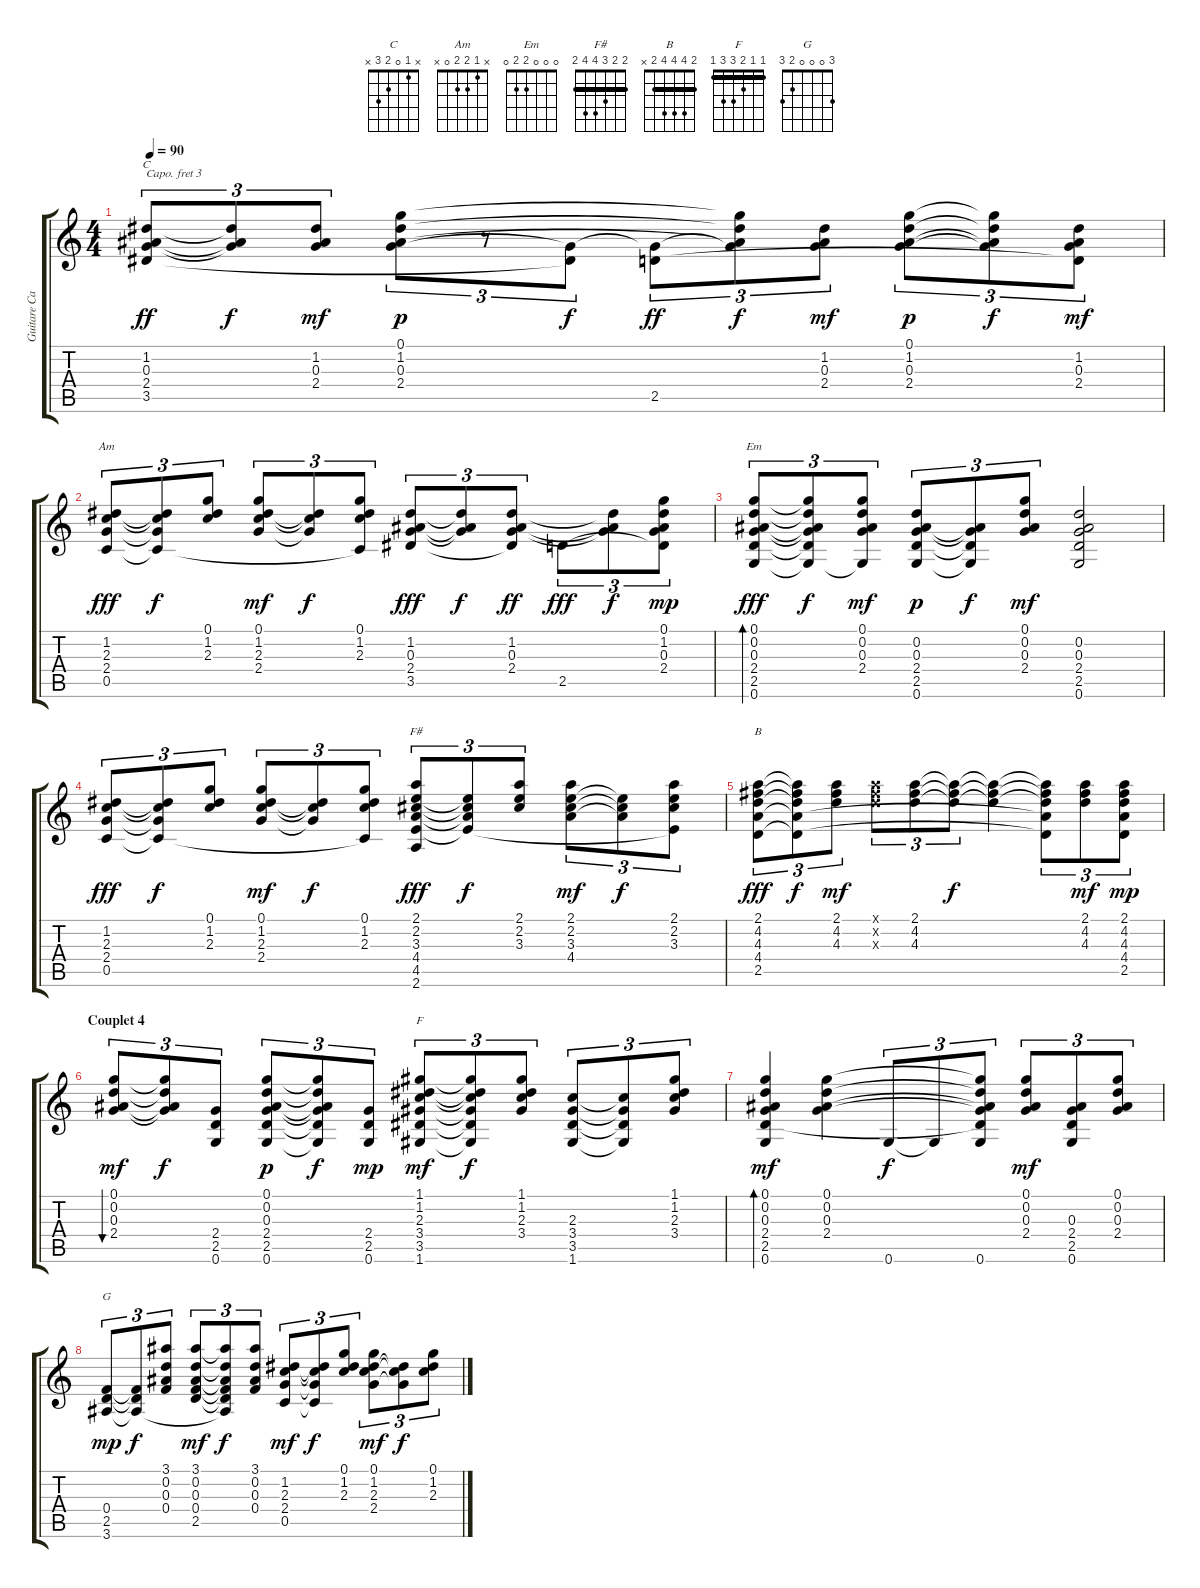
\track ("Guitare Capo 3" "Guitare Ca") {instrument acousticguitarsteel}
\staff {score tabs}
\capo 3
\tuning (E4 B3 G3 D3 A2 E2) {hide}
\chord ("C" x 1 0 2 3 x)
\chord ("Am" x 1 2 2 0 x)
\chord ("Em" 0 0 0 2 2 0)
\chord ("F#" 2 2 3 4 4 2) {barre 2}
\chord ("B" 2 4 4 4 2 x) {barre 2}
\chord ("F" 1 1 2 3 3 1) {barre 1}
\chord ("G" 3 0 0 0 2 3)
\ts (4 4)
\tempo 90
\clef g2
\ks c
(1.2 0.3 2.4 3.5).8{tu (3 2) ch "C" dy ff} (1.2{t} 0.3{t} 2.4{t}).8{tu (3 2) dy f} (1.2 0.3 2.4).8{tu (3 2) dy mf} (0.1 1.2 0.3 2.4).8{tu (3 2) dy p} r.8{tu (3 2)} (2.4{t} 3.5{t}).8{tu (3 2) dy f} (2.4{t} 2.5).8{tu (3 2) dy ff} (0.1{t} 1.2{t} 0.3{t} 2.4{t}).8{tu (3 2) dy f} (1.2 0.3 2.4).8{tu (3 2) dy mf} (0.1 1.2 0.3 2.4).8{tu (3 2) dy p} (0.1{t} 1.2{t} 0.3{t} 2.4{t}).8{tu (3 2) dy f} (1.2 0.3 2.4 2.5{t}).8{tu (3 2) dy mf} |
(1.2 2.3 2.4 0.5).8{tu (3 2) ch "Am" dy fff} (1.2{t} 2.3{t} 2.4{t} 0.5{t}).8{tu (3 2) dy f} (0.1 1.2 2.3).8{tu (3 2)} (0.1 1.2 2.3 2.4).8{tu (3 2) dy mf} (1.2{t} 2.3{t} 2.4{t}).8{tu (3 2) dy f} (0.1 1.2 2.3 0.5{t}).8{tu (3 2)} (1.2 0.3 2.4 3.5).8{tu (3 2) dy fff} (1.2{t} 0.3{t} 2.4{t}).8{tu (3 2) dy f} (1.2 0.3 2.4 3.5{t}).8{tu (3 2) dy ff} 2.5.8{tu (3 2) dy fff} (1.2{t} 0.3{t} 2.4{t}).8{tu (3 2) dy f} (0.1 1.2 0.3 2.4 2.5{t}).8{tu (3 2) dy mp} |
(0.1 0.2 0.3 2.4 2.5 0.6).8{tu (3 2) bd 120 ch "Em" dy fff} (0.1{t} 0.2{t} 0.3{t} 2.4{t} 2.5{t} 0.6{t}).8{tu (3 2) dy f} (0.1 0.2 0.3 2.4 0.6{t}).8{tu (3 2) dy mf} (0.2 0.3 2.4 2.5 0.6).8{tu (3 2) dy p} (0.3{t} 2.4{t} 2.5{t} 0.6{t}).8{tu (3 2) dy f} (0.1 0.2 0.3 2.4).8{tu (3 2) dy mf} (0.2 0.3 2.4 2.5 0.6).2 |
(1.2 2.3 2.4 0.5).8{tu (3 2) dy fff} (1.2{t} 2.3{t} 2.4{t} 0.5{t}).8{tu (3 2) dy f} (0.1 1.2 2.3).8{tu (3 2)} (0.1 1.2 2.3 2.4).8{tu (3 2) dy mf} (1.2{t} 2.3{t} 2.4{t}).8{tu (3 2) dy f} (0.1 1.2 2.3 0.5{t}).8{tu (3 2)} (2.1 2.2 3.3 4.4 4.5 2.6).8{tu (3 2) ch "F#" dy fff} (2.2{t} 3.3{t} 4.4{t} 4.5{t}).8{tu (3 2) dy f} (2.1 2.2 3.3).8{tu (3 2)} (2.1 2.2 3.3 4.4).8{tu (3 2) dy mf} (2.2{t} 3.3{t} 4.4{t}).8{tu (3 2) dy f} (2.1 2.2 3.3 4.5{t}).8{tu (3 2)} |
(2.1 4.2 4.3 4.4 2.5).8{tu (3 2) ch "B" dy fff} (2.1{t} 4.2{t} 4.3{t} 4.4{t} 2.5{t}).8{tu (3 2) dy f} (2.1 4.2 4.3).8{tu (3 2) dy mf} (2.1{x} 4.2{x} 4.3{x}).8{tu (3 2)} (2.1 4.2 4.3).8{tu (3 2)} (2.1{t} 4.2{t} 4.3{t}).8{tu (3 2) dy f} (2.1{t} 4.2{t} 4.3{t}).4 (2.1{t} 4.2{t} 4.3{t} 4.4{t} 2.5{t}).8{tu (3 2)} (2.1 4.2 4.3).8{tu (3 2) dy mf} (2.1 4.2 4.3 4.4 2.5).8{tu (3 2) dy mp} |
\section ("" "Couplet 4")
(0.1 0.2 0.3 2.4).8{tu (3 2) bu 480 dy mf} (0.1{t} 0.2{t} 0.3{t} 2.4{t}).8{tu (3 2) dy f} (2.4 2.5 0.6).8{tu (3 2)} (0.1 0.2 0.3 2.4 2.5 0.6).8{tu (3 2) dy p} (0.1{t} 0.2{t} 0.3{t} 2.4{t} 2.5{t} 0.6{t}).8{tu (3 2) dy f} (2.4 2.5 0.6).8{tu (3 2) dy mp} (1.1 1.2 2.3 3.4 3.5 1.6).8{tu (3 2) ch "F" dy mf} (1.1{t} 1.2{t} 2.3{t} 3.4{t} 3.5{t} 1.6{t}).8{tu (3 2) dy f} (1.1 1.2 2.3 3.4).8{tu (3 2)} (2.3 3.4 3.5 1.6).8{tu (3 2)} (2.3{t} 3.4{t} 3.5{t} 1.6{t}).8{tu (3 2)} (1.1 1.2 2.3 3.4).8{tu (3 2)} |
(0.1 0.2 0.3 2.4 2.5 0.6).4{bd 120 dy mf} (0.1 0.2 0.3 2.4).4 0.6.8{tu (3 2) dy f} 0.6{t}.8{tu (3 2)} (0.1{t} 0.2{t} 0.3{t} 2.4{t} 2.5{t} 0.6).8{tu (3 2)} (0.1 0.2 0.3 2.4).8{tu (3 2) dy mf} (0.3 2.4 2.5 0.6).8{tu (3 2)} (0.1 0.2 0.3 2.4).8{tu (3 2)} |
(0.4 2.5 3.6).8{tu (3 2) ch "G" dy mp} (0.4{t} 2.5{t} 3.6{t}).8{tu (3 2) dy f} (3.1 0.2 0.3 0.4).8{tu (3 2)} (3.1 0.2 0.3 0.4 2.5).8{tu (3 2) dy mf} (3.1{t} 0.2{t} 0.3{t} 0.4{t} 2.5{t} 3.6{t}).8{tu (3 2) dy f} (3.1 0.2 0.3 0.4).8{tu (3 2)} (1.2 2.3 2.4 0.5).8{tu (3 2) dy mf} (1.2{t} 2.3{t} 2.4{t} 0.5{t}).8{tu (3 2) dy f} (0.1 1.2 2.3).8{tu (3 2)} (0.1 1.2 2.3 2.4).8{tu (3 2) dy mf} (1.2{t} 2.3{t} 2.4{t}).8{tu (3 2) dy f} (0.1 1.2 2.3).8{tu (3 2)}
